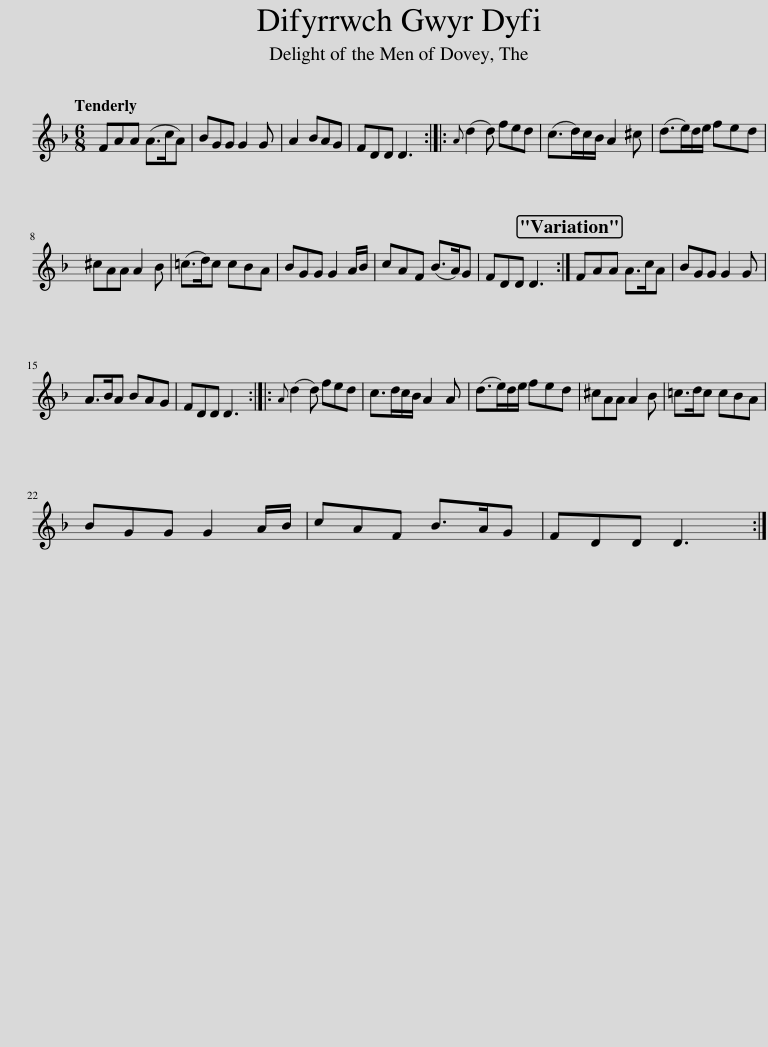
X:1
L:1/8
Q:1/4=120
M:6/8
I:linebreak $
K:Dmin
V:1 treble
V:1
 FAA (A>cA) | BGG G2 G | A2 BAG | FDD D3 ::{A} (d2 d) fed | %5
 (c>d)c/B/ A2 ^c | (d>e)d/e/ fed |$ ^cAA A2 B | (=c>d)c cBA | BGG G2 A/B/ | %10
 cAF (B>A)G | FDD D3 :| FAA A>cA | BGG G2 G |$ A>BA BAG | %15
 FDD D3 ::{A} (d2 d) fed | c>dc/B/ A2 A | (d>e)d/e/ fed | ^cAA A2 B | %20
 =c>dc cBA |$ BGG G2 A/B/ | cAF B>AG | FDD D3 :| %24
